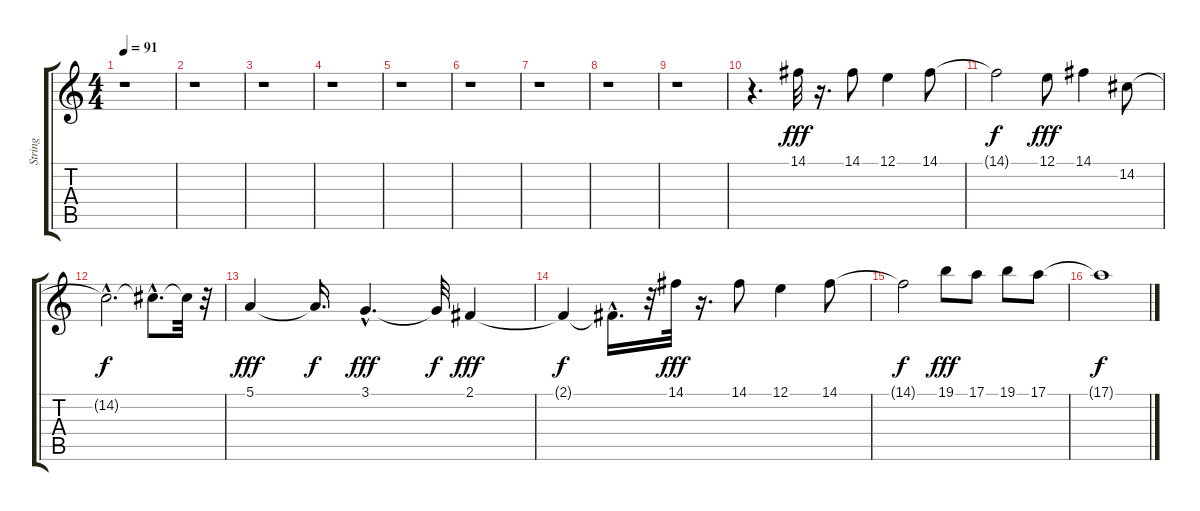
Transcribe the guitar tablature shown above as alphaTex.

\track ("String" "String") {instrument stringensemble1}
\staff {score tabs}
\tuning (E4 B3 G3 D3 A2 E2) {hide}
\ts (4 4)
\tempo 91
\clef g2
\ks c
r.1{dy fff instrument stringensemble1} |
r.1 |
r.1 |
r.1 |
r.1 |
r.1 |
r.1 |
r.1 |
r.1 |
r.4{d} 14.1.32 r.16{d} 14.1.8 12.1.4 14.1.8 |
14.1{t}.2{dy f} 12.1.8{dy fff} 14.1.4 14.2.8 |
14.2{hac t}.2{d dy f} 14.2{hac t}.8{d} 14.2{t}.32 r.32 |
5.1.4{dy fff} 5.1{t}.16{d dy f} 3.1{hac}.4{d dy fff} 3.1{t}.32{dy f} 2.1.4{dy fff} |
2.1{t}.4{dy f} 2.1{hac t}.16{d} r.32 14.1.32{dy fff} r.16{d} 14.1.8 12.1.4 14.1.8 |
14.1{t}.2{dy f} 19.1.8{dy fff} 17.1.8 19.1.8 17.1.8 |
17.1{t}.1{dy f}
